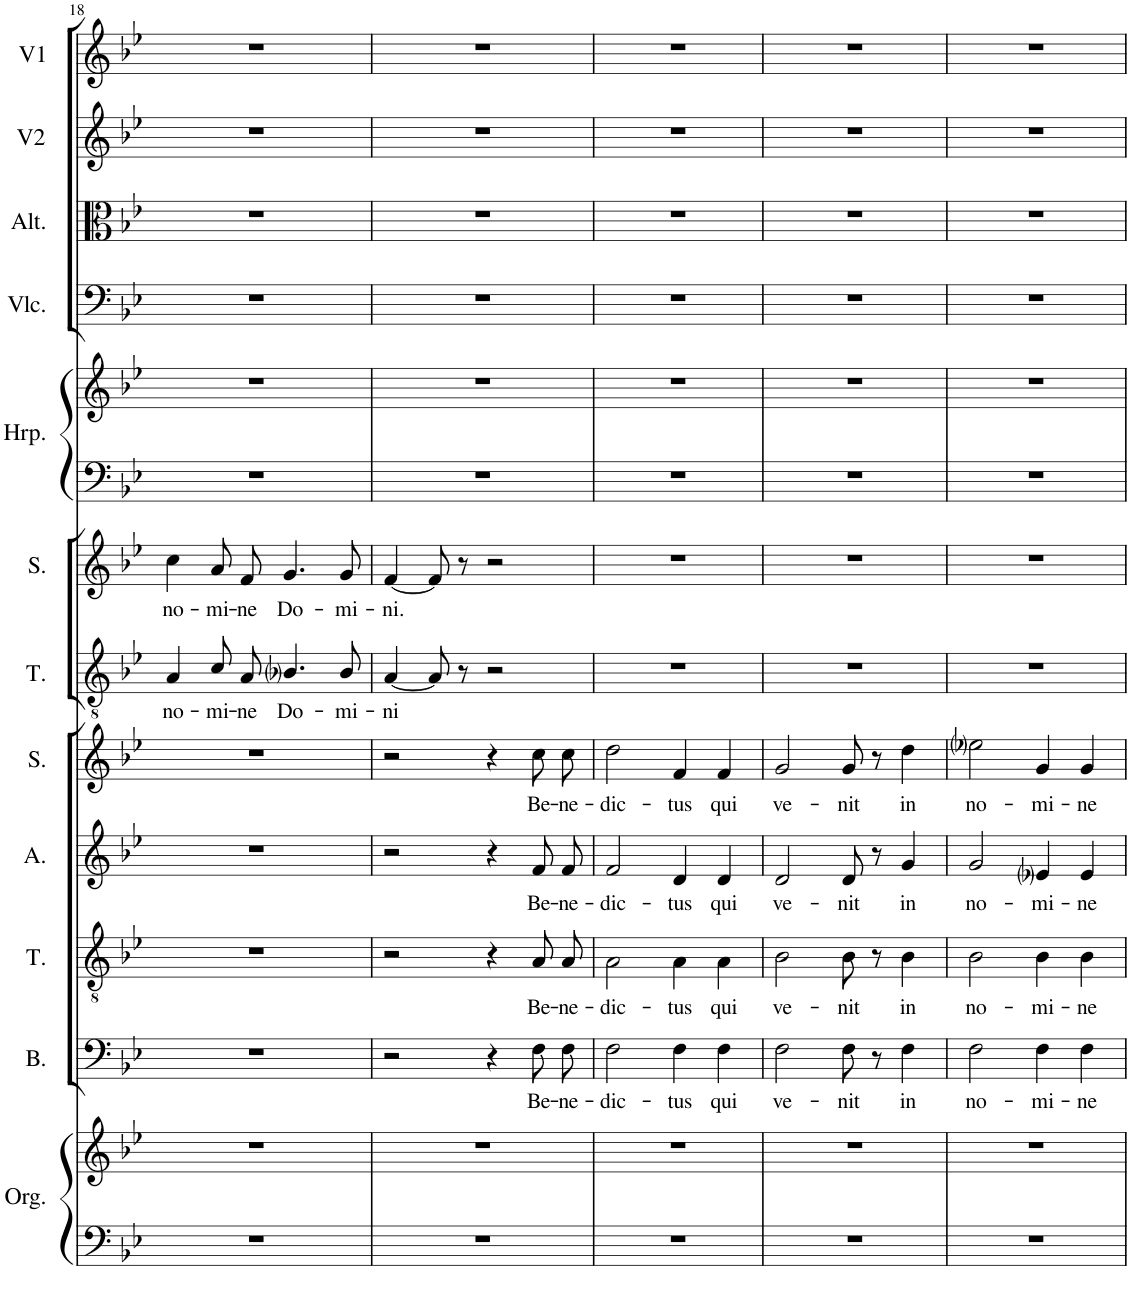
**kern	**kern	**kern	**text	**kern	**text	**kern	**text	**kern	**text	**kern	**text	**kern	**text	**kern	**kern	**kern	**kern	**kern	**kern
*part12	*part12	*part11	*part11	*part10	*part10	*part9	*part9	*part8	*part8	*part7	*part7	*part6	*part6	*part5	*part5	*part4	*part3	*part2	*part1
*staff14	*staff13	*staff12	*staff12	*staff11	*staff11	*staff10	*staff10	*staff9	*staff9	*staff8	*staff8	*staff7	*staff7	*staff6	*staff5	*staff4	*staff3	*staff2	*staff1
*I"Orgue	*	*I"Bass	*	*I"Ténor	*	*I"Alto	*	*I"Soprano	*	*I"Ténor Solo	*	*I"Soprano Solo	*	*I"Harpe	*	*I"Violoncelle	*I"Alto	*I"Violon 2	*I"Violon 1
*I'Org.	*	*I'B.	*	*I'T.	*	*I'A.	*	*I'S.	*	*I'T.	*	*I'S.	*	*I'Hrp.	*	*I'Vlc.	*I'Alt.	*I'V2	*I'V1
!!LO:PB:g=z
*clefF4	*clefG2	*clefF4	*	*clefGv2	*	*clefG2	*	*clefG2	*	*clefGv2	*	*clefG2	*	*clefF4	*clefG2	*clefF4	*clefC3	*clefG2	*clefG2
*k[b-e-]	*k[b-e-]	*k[b-e-]	*	*k[b-e-]	*	*k[b-e-]	*	*k[b-e-]	*	*k[b-e-]	*	*k[b-e-]	*	*k[b-e-]	*k[b-e-]	*k[b-e-]	*k[b-e-]	*k[b-e-]	*k[b-e-]
*M4/4	*M4/4	*M4/4	*	*M4/4	*	*M4/4	*	*M4/4	*	*M4/4	*	*M4/4	*	*M4/4	*M4/4	*M4/4	*M4/4	*M4/4	*M4/4
=18	=18	=18	=18	=18	=18	=18	=18	=18	=18	=18	=18	=18	=18	=18	=18	=18	=18	=18	=18
!	!	!	!	!	!	!	!	!	!	!	!LO:LY:b	!	!LO:LY:b	!	!	!	!	!	!
1r	1r	1r	.	1r	.	1r	.	1r	.	4A/	no-	4cc\	no-	1r	1r	1r	1r	1r	1r
!	!	!	!	!	!	!	!	!	!	!	!LO:LY:b	!	!LO:LY:b	!	!	!	!	!	!
.	.	.	.	.	.	.	.	.	.	8c/L	-mi-	8a/L	-mi-	.	.	.	.	.	.
!	!	!	!	!	!	!	!	!	!	!	!LO:LY:b	!	!LO:LY:b	!	!	!	!	!	!
.	.	.	.	.	.	.	.	.	.	8A/J	-ne	8f/J	-ne	.	.	.	.	.	.
!	!	!	!	!	!	!	!	!	!	!	!LO:LY:b	!	!LO:LY:b	!	!	!	!	!	!
.	.	.	.	.	.	.	.	.	.	4.B-i/	Do-	4.g/	Do-	.	.	.	.	.	.
!	!	!	!	!	!	!	!	!	!	!	!LO:LY:b	!	!LO:LY:b	!	!	!	!	!	!
.	.	.	.	.	.	.	.	.	.	8B-/	-mi-	8g/	-mi-	.	.	.	.	.	.
=19	=19	=19	=19	=19	=19	=19	=19	=19	=19	=19	=19	=19	=19	=19	=19	=19	=19	=19	=19
!	!	!	!	!	!	!	!	!	!	!	!LO:LY:b	!	!LO:LY:b	!	!	!	!	!	!
1r	1r	2r	.	2r	.	2r	.	2r	.	[4A/	-ni	[4f/	-ni.	1r	1r	1r	1r	1r	1r
.	.	.	.	.	.	.	.	.	.	8A/]	.	8f/]	.	.	.	.	.	.	.
.	.	.	.	.	.	.	.	.	.	8r	.	8r	.	.	.	.	.	.	.
.	.	4r	.	4r	.	4r	.	4r	.	2r	.	2r	.	.	.	.	.	.	.
!	!	!	!LO:LY:b	!	!LO:LY:b	!	!LO:LY:b	!	!LO:LY:b	!	!	!	!	!	!	!	!	!	!
.	.	8F\L	Be-	8A/L	Be-	8f/L	Be-	8cc\L	Be-	.	.	.	.	.	.	.	.	.	.
!	!	!	!LO:LY:b	!	!LO:LY:b	!	!LO:LY:b	!	!LO:LY:b	!	!	!	!	!	!	!	!	!	!
.	.	8F\J	-ne-	8A/J	-ne-	8f/J	-ne-	8cc\J	-ne-	.	.	.	.	.	.	.	.	.	.
=20	=20	=20	=20	=20	=20	=20	=20	=20	=20	=20	=20	=20	=20	=20	=20	=20	=20	=20	=20
!	!	!	!LO:LY:b	!	!LO:LY:b	!	!LO:LY:b	!	!LO:LY:b	!	!	!	!	!	!	!	!	!	!
1r	1r	2F\	-dic-	2A\	-dic-	2f/	-dic-	2dd\	-dic-	1r	.	1r	.	1r	1r	1r	1r	1r	1r
!	!	!	!LO:LY:b	!	!LO:LY:b	!	!LO:LY:b	!	!LO:LY:b	!	!	!	!	!	!	!	!	!	!
.	.	4F\	-tus	4A\	-tus	4d/	-tus	4f/	-tus	.	.	.	.	.	.	.	.	.	.
!	!	!	!LO:LY:b	!	!LO:LY:b	!	!LO:LY:b	!	!LO:LY:b	!	!	!	!	!	!	!	!	!	!
.	.	4F\	qui	4A\	qui	4d/	qui	4f/	qui	.	.	.	.	.	.	.	.	.	.
=21	=21	=21	=21	=21	=21	=21	=21	=21	=21	=21	=21	=21	=21	=21	=21	=21	=21	=21	=21
!	!	!	!LO:LY:b	!	!LO:LY:b	!	!LO:LY:b	!	!LO:LY:b	!	!	!	!	!	!	!	!	!	!
1r	1r	2F\	ve-	2B-\	ve-	2d/	ve-	2g/	ve-	1r	.	1r	.	1r	1r	1r	1r	1r	1r
!	!	!	!LO:LY:b	!	!LO:LY:b	!	!LO:LY:b	!	!LO:LY:b	!	!	!	!	!	!	!	!	!	!
.	.	8F\	-nit	8B-\	-nit	8d/	-nit	8g/	-nit	.	.	.	.	.	.	.	.	.	.
.	.	8r	.	8r	.	8r	.	8r	.	.	.	.	.	.	.	.	.	.	.
!	!	!	!LO:LY:b	!	!LO:LY:b	!	!LO:LY:b	!	!LO:LY:b	!	!	!	!	!	!	!	!	!	!
.	.	4F\	in	4B-\	in	4g/	in	4dd\	in	.	.	.	.	.	.	.	.	.	.
=22	=22	=22	=22	=22	=22	=22	=22	=22	=22	=22	=22	=22	=22	=22	=22	=22	=22	=22	=22
!	!	!	!LO:LY:b	!	!LO:LY:b	!	!LO:LY:b	!	!LO:LY:b	!	!	!	!	!	!	!	!	!	!
1r	1r	2F\	no-	2B-\	no-	2g/	no-	2ee-i\	no-	1r	.	1r	.	1r	1r	1r	1r	1r	1r
!	!	!	!LO:LY:b	!	!LO:LY:b	!	!LO:LY:b	!	!LO:LY:b	!	!	!	!	!	!	!	!	!	!
.	.	4F\	-mi-	4B-\	-mi-	4e-i/	-mi-	4g/	-mi-	.	.	.	.	.	.	.	.	.	.
!	!	!	!LO:LY:b	!	!LO:LY:b	!	!LO:LY:b	!	!LO:LY:b	!	!	!	!	!	!	!	!	!	!
.	.	4F\	-ne	4B-\	-ne	4e-/	-ne	4g/	-ne	.	.	.	.	.	.	.	.	.	.
=	=	=	=	=	=	=	=	=	=	=	=	=	=	=	=	=	=	=	=
*-	*-	*-	*-	*-	*-	*-	*-	*-	*-	*-	*-	*-	*-	*-	*-	*-	*-	*-	*-
